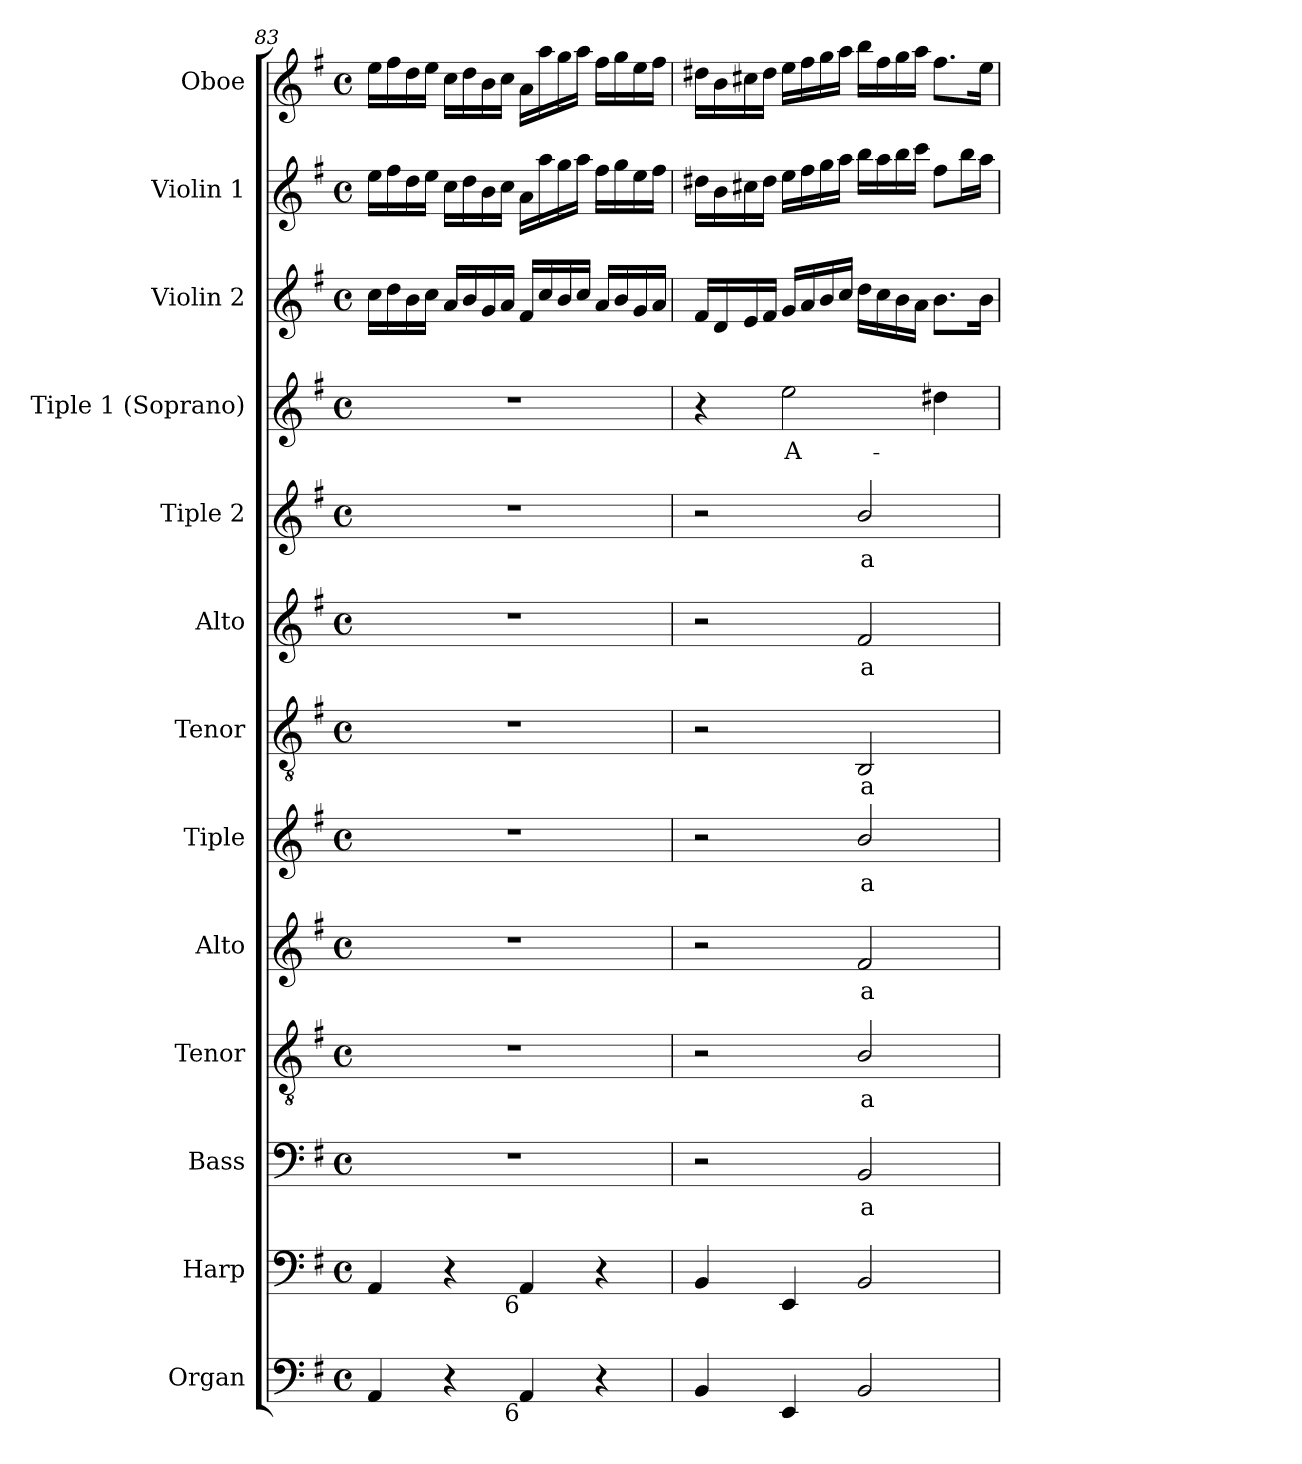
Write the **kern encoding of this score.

**kern	**kern	**kern	**text	**kern	**text	**kern	**text	**kern	**text	**kern	**text	**kern	**text	**kern	**text	**kern	**text	**kern	**kern	**kern
*part13	*part12	*part11	*part11	*part10	*part10	*part9	*part9	*part8	*part8	*part7	*part7	*part6	*part6	*part5	*part5	*part4	*part4	*part3	*part2	*part1
*staff13	*staff12	*staff11	*staff11	*staff10	*staff10	*staff9	*staff9	*staff8	*staff8	*staff7	*staff7	*staff6	*staff6	*staff5	*staff5	*staff4	*staff4	*staff3	*staff2	*staff1
*I"Organ	*I"Harp	*I"Bass	*	*I"Tenor	*	*I"Alto	*	*I"Tiple	*	*I"Tenor	*	*I"Alto	*	*I"Tiple 2	*	*I"Tiple 1 (Soprano)	*	*I"Violin 2	*I"Violin 1	*I"Oboe
*I'Org.	*I'Hp.	*I'B.	*	*I'T.	*	*I'A.	*	*	*	*I'T.	*	*I'A.	*	*	*	*I'S1.	*	*I'Vln. 2	*I'Vln. 1	*I'Ob.
*clefF4	*clefF4	*clefF4	*	*clefGv2	*	*clefG2	*	*clefG2	*	*clefGv2	*	*clefG2	*	*clefG2	*	*clefG2	*	*clefG2	*clefG2	*clefG2
*	*	*	*	*ITrd7c12	*	*	*	*	*	*ITrd7c12	*	*	*	*	*	*	*	*	*	*
*k[f#]	*k[f#]	*k[f#]	*	*k[f#]	*	*k[f#]	*	*k[f#]	*	*k[f#]	*	*k[f#]	*	*k[f#]	*	*k[f#]	*	*k[f#]	*k[f#]	*k[f#]
*G:	*G:	*G:	*	*G:	*	*G:	*	*G:	*	*G:	*	*G:	*	*G:	*	*G:	*	*G:	*G:	*G:
*M4/4	*M4/4	*M4/4	*	*M4/4	*	*M4/4	*	*M4/4	*	*M4/4	*	*M4/4	*	*M4/4	*	*M4/4	*	*M4/4	*M4/4	*M4/4
*met(c)	*met(c)	*met(c)	*	*met(c)	*	*met(c)	*	*met(c)	*	*met(c)	*	*met(c)	*	*met(c)	*	*met(c)	*	*met(c)	*met(c)	*met(c)
=83	=83	=83	=83	=83	=83	=83	=83	=83	=83	=83	=83	=83	=83	=83	=83	=83	=83	=83	=83	=83
4AAi/	4AAi/	1r	.	1r	.	1r	.	1r	.	1r	.	1r	.	1r	.	1r	.	16cci\LL	16eei\LL	16eei\LL
.	.	.	.	.	.	.	.	.	.	.	.	.	.	.	.	.	.	16ddi\	16ff#i\	16ff#i\
.	.	.	.	.	.	.	.	.	.	.	.	.	.	.	.	.	.	16bi\	16ddi\	16ddi\
.	.	.	.	.	.	.	.	.	.	.	.	.	.	.	.	.	.	16cci\JJ	16eei\JJ	16eei\JJ
4r	4r	.	.	.	.	.	.	.	.	.	.	.	.	.	.	.	.	16ai/LL	16cci\LL	16cci\LL
.	.	.	.	.	.	.	.	.	.	.	.	.	.	.	.	.	.	16bi/	16ddi\	16ddi\
.	.	.	.	.	.	.	.	.	.	.	.	.	.	.	.	.	.	16gi/	16bi\	16bi\
.	.	.	.	.	.	.	.	.	.	.	.	.	.	.	.	.	.	16ai/JJ	16cci\JJ	16cci\JJ
!	!LO:TX:b:rj:t=6	!	!	!	!	!	!	!	!	!	!	!	!	!	!	!	!	!	!	!
!LO:TX:b:rj:t=6	!	!	!	!	!	!	!	!	!	!	!	!	!	!	!	!	!	!	!	!
4AAi/	4AAi/	.	.	.	.	.	.	.	.	.	.	.	.	.	.	.	.	16f#i/LL	16ai\LL	16ai\LL
.	.	.	.	.	.	.	.	.	.	.	.	.	.	.	.	.	.	16cci/	16aai\	16aai\
.	.	.	.	.	.	.	.	.	.	.	.	.	.	.	.	.	.	16bi/	16ggi\	16ggi\
.	.	.	.	.	.	.	.	.	.	.	.	.	.	.	.	.	.	16cci/JJ	16aai\JJ	16aai\JJ
4r	4r	.	.	.	.	.	.	.	.	.	.	.	.	.	.	.	.	16ai/LL	16ff#i\LL	16ff#i\LL
.	.	.	.	.	.	.	.	.	.	.	.	.	.	.	.	.	.	16bi/	16ggi\	16ggi\
.	.	.	.	.	.	.	.	.	.	.	.	.	.	.	.	.	.	16gi/	16eei\	16eei\
.	.	.	.	.	.	.	.	.	.	.	.	.	.	.	.	.	.	16ai/JJ	16ff#i\JJ	16ff#i\JJ
=84	=84	=84	=84	=84	=84	=84	=84	=84	=84	=84	=84	=84	=84	=84	=84	=84	=84	=84	=84	=84
4BBi/	4BBi/	2r	.	2r	.	2r	.	2r	.	2r	.	2r	.	2r	.	4r	.	16f#i/LL	16dd#Xi\LL	16dd#Xi\LL
.	.	.	.	.	.	.	.	.	.	.	.	.	.	.	.	.	.	16di/	16bi\	16bi\
.	.	.	.	.	.	.	.	.	.	.	.	.	.	.	.	.	.	16ei/	16cc#Xi\	16cc#Xi\
.	.	.	.	.	.	.	.	.	.	.	.	.	.	.	.	.	.	16f#i/JJ	16dd#i\JJ	16dd#i\JJ
!	!	!	!	!	!	!	!	!	!	!	!	!	!	!	!	!	!LO:LY:b:color=#000000	!	!	!
4EEi/	4EEi/	.	.	.	.	.	.	.	.	.	.	.	.	.	.	2eei\	A-	16gi/LL	16eei\LL	16eei\LL
.	.	.	.	.	.	.	.	.	.	.	.	.	.	.	.	.	.	16ai/	16ff#i\	16ff#i\
.	.	.	.	.	.	.	.	.	.	.	.	.	.	.	.	.	.	16bi/	16ggi\	16ggi\
.	.	.	.	.	.	.	.	.	.	.	.	.	.	.	.	.	.	16cci/JJ	16aai\JJ	16aai\JJ
!	!	!	!LO:LY:b:color=#000000	!	!	!	!	!	!	!	!	!	!	!	!	!	!	!	!	!
!	!	!	!	!	!LO:LY:b:color=#000000	!	!	!	!	!	!	!	!	!	!	!	!	!	!	!
!	!	!	!	!	!	!	!LO:LY:b:color=#000000	!	!	!	!	!	!	!	!	!	!	!	!	!
!	!	!	!	!	!	!	!	!	!LO:LY:b:color=#000000	!	!	!	!	!	!	!	!	!	!	!
!	!	!	!	!	!	!	!	!	!	!	!LO:LY:b:color=#000000	!	!	!	!	!	!	!	!	!
!	!	!	!	!	!	!	!	!	!	!	!	!	!LO:LY:b:color=#000000	!	!	!	!	!	!	!
!	!	!	!	!	!	!	!	!	!	!	!	!	!	!	!LO:LY:b:color=#000000	!	!	!	!	!
2BBi/	2BBi/	2BBi/	a-	2BBi/	a-	2f#i/	a-	2bi/	a-	2BBBi/	a-	2f#i/	a-	2bi/	a-	.	.	16ddi\LL	16bbi\LL	16bbi\LL
.	.	.	.	.	.	.	.	.	.	.	.	.	.	.	.	.	.	16cci\	16aai\	16ff#i\
.	.	.	.	.	.	.	.	.	.	.	.	.	.	.	.	.	.	16bi\	16bbi\	16ggi\
.	.	.	.	.	.	.	.	.	.	.	.	.	.	.	.	.	.	16ai\JJ	16ccci\JJ	16aai\JJ
.	.	.	.	.	.	.	.	.	.	.	.	.	.	.	.	4dd#Xi\	.	8.bi\L	8ff#i\L	8.ff#i\L
.	.	.	.	.	.	.	.	.	.	.	.	.	.	.	.	.	.	.	16bbi\L	.
.	.	.	.	.	.	.	.	.	.	.	.	.	.	.	.	.	.	16bi\Jk	16aai\JJ	16eei\Jk
=	=	=	=	=	=	=	=	=	=	=	=	=	=	=	=	=	=	=	=	=
*-	*-	*-	*-	*-	*-	*-	*-	*-	*-	*-	*-	*-	*-	*-	*-	*-	*-	*-	*-	*-
